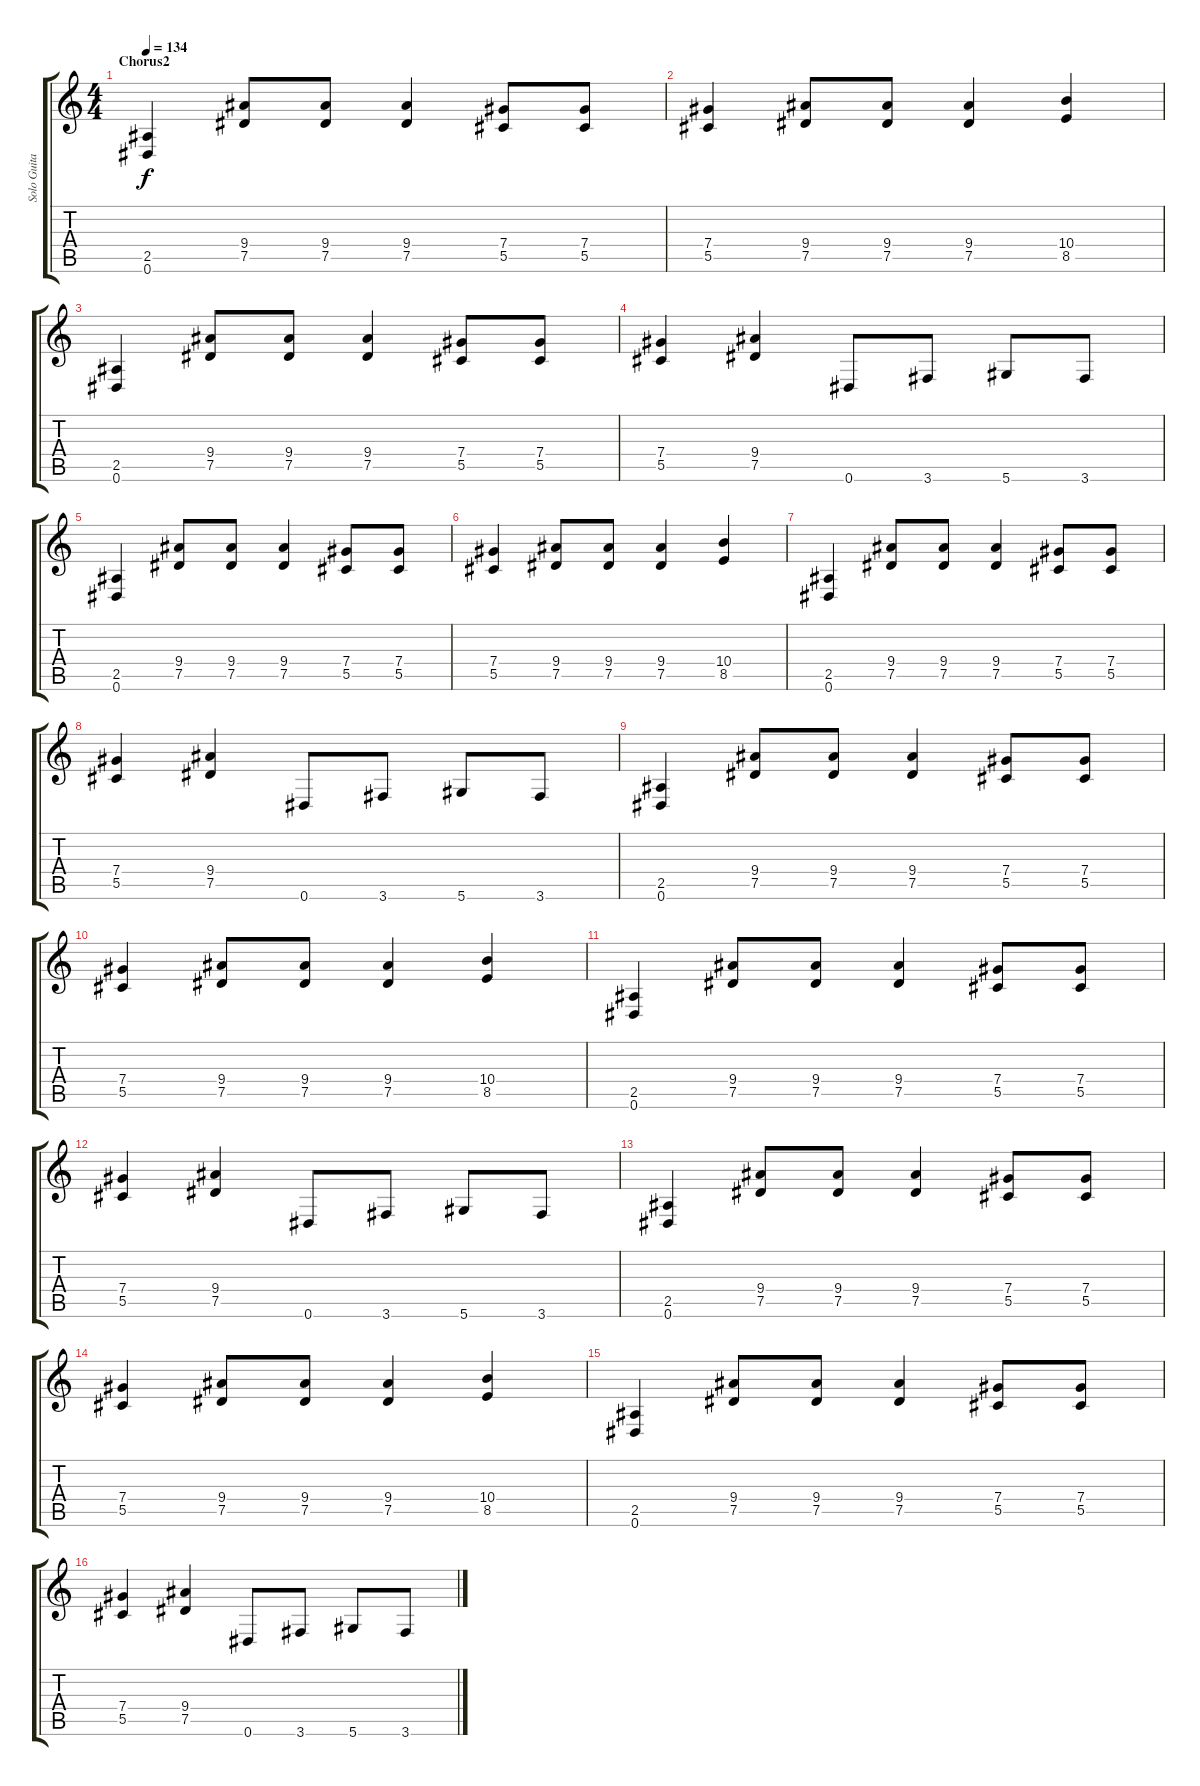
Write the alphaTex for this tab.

\track ("Solo Guitar" "Solo Guita") {instrument distortionguitar}
\staff {score tabs}
\tuning (Eb4 Bb3 Gb3 Db3 Ab2 Eb2) {hide}
\ts (4 4)
\section ("" "Chorus2")
\tempo 134
\clef g2
\ks c
(2.5 0.6).4{dy f} (9.4 7.5).8 (9.4 7.5).8 (9.4 7.5).4 (7.4 5.5).8 (7.4 5.5).8 |
(7.4 5.5).4 (9.4 7.5).8 (9.4 7.5).8 (9.4 7.5).4 (10.4 8.5).4 |
(2.5 0.6).4 (9.4 7.5).8 (9.4 7.5).8 (9.4 7.5).4 (7.4 5.5).8 (7.4 5.5).8 |
(7.4 5.5).4 (9.4 7.5).4 0.6.8 3.6.8 5.6.8 3.6.8 |
(2.5 0.6).4 (9.4 7.5).8 (9.4 7.5).8 (9.4 7.5).4 (7.4 5.5).8 (7.4 5.5).8 |
(7.4 5.5).4 (9.4 7.5).8 (9.4 7.5).8 (9.4 7.5).4 (10.4 8.5).4 |
(2.5 0.6).4 (9.4 7.5).8 (9.4 7.5).8 (9.4 7.5).4 (7.4 5.5).8 (7.4 5.5).8 |
(7.4 5.5).4 (9.4 7.5).4 0.6.8 3.6.8 5.6.8 3.6.8 |
(2.5 0.6).4 (9.4 7.5).8 (9.4 7.5).8 (9.4 7.5).4 (7.4 5.5).8 (7.4 5.5).8 |
(7.4 5.5).4 (9.4 7.5).8 (9.4 7.5).8 (9.4 7.5).4 (10.4 8.5).4 |
(2.5 0.6).4 (9.4 7.5).8 (9.4 7.5).8 (9.4 7.5).4 (7.4 5.5).8 (7.4 5.5).8 |
(7.4 5.5).4 (9.4 7.5).4 0.6.8 3.6.8 5.6.8 3.6.8 |
(2.5 0.6).4 (9.4 7.5).8 (9.4 7.5).8 (9.4 7.5).4 (7.4 5.5).8 (7.4 5.5).8 |
(7.4 5.5).4 (9.4 7.5).8 (9.4 7.5).8 (9.4 7.5).4 (10.4 8.5).4 |
(2.5 0.6).4 (9.4 7.5).8 (9.4 7.5).8 (9.4 7.5).4 (7.4 5.5).8 (7.4 5.5).8 |
(7.4 5.5).4 (9.4 7.5).4 0.6.8 3.6.8 5.6.8 3.6.8
